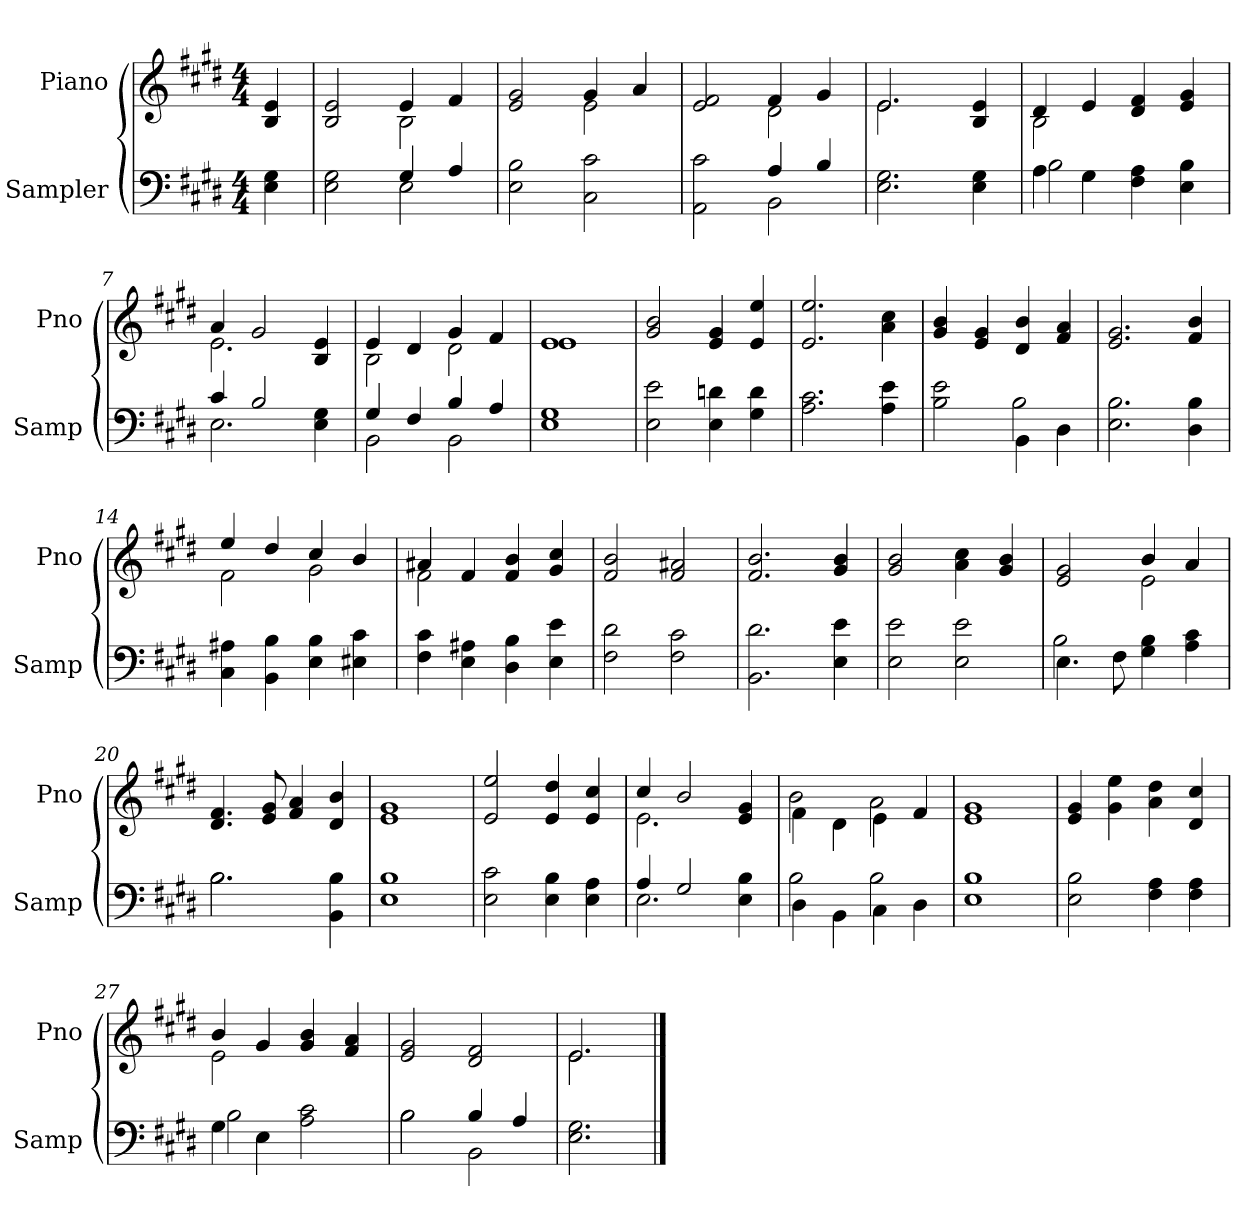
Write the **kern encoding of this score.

**kern	**kern
*part2	*part1
*staff2	*staff1
*I"Sampler	*I"Piano
*I'Samp	*I'Pno
*clefF4	*clefG2
*k[f#c#g#d#]	*k[f#c#g#d#]
*E:	*E:
*M4/4	*M4/4
=1	=1
4E 4G#	4B 4e
=2	=2
*^	*^
2E 2G#	2ryy	2B 2e	2ryy
4G#/	2E	4e/	2B
4A/	.	4f#/	.
*v	*v	*	*
=3	=3	=3
2E 2B	2e 2g#	2ryy
2C# 2c#	4g#/	2e
.	4a/	.
=4	=4	=4
*^	*	*
2AA 2c#	2ryy	2e 2f#	2ryy
4A/	2BB	4f#/	2d#
4B/	.	4g#/	.
*v	*v	*	*
=5	=5	=5
2.E 2.G#	2.e/	2.e
4E 4G#	4B 4e	4ryy
=6	=6	=6
*^	*	*
4A\	2B	4d#/	2B
4G#\	.	4e/	.
4F# 4A	2ryy	4d# 4f#	2ryy
4E 4B	.	4e 4g#	.
=7	=7	=7	=7
4c#/	2.E	4a/	2.e
2B/	.	2g#/	.
4E 4G#	4ryy	4B 4e	4ryy
=8	=8	=8	=8
4G#/	2BB	4e/	2B
4F#/	.	4d#/	.
4B/	2BB	4g#/	2d#
4A/	.	4f#/	.
*v	*v	*	*
=9	=9	=9
1E 1G#	1e/	1e
*	*v	*v
=10	=10
2E 2e	2g# 2b
4E 4dn	4e 4g#
4G# 4d	4e/ 4ee/
=11	=11
2.A 2.c#	2.e 2.ee
4A 4e	4a 4cc#
=12	=12
*^	*
2B 2e	2ryy	4g# 4b
.	.	4e 4g#
4BB\	2B	4d# 4b
4D#\	.	4f# 4a
*v	*v	*
=13	=13
2.E 2.B	2.e 2.g#
4D# 4B	4f# 4b
=14	=14
*	*^
4C# 4A#X	4ee/	2f#
4BB 4B	4dd#/	.
4E 4B	4cc#/	2g#
4E#X 4c#	4b/	.
=15	=15	=15
4F# 4c#	4a#X/	2f#
4E 4A#X	4f#/	.
4D# 4B	4f# 4b	2ryy
4E 4e	4g# 4cc#	.
*	*v	*v
=16	=16
2F# 2d#	2f# 2b
2F# 2c#	2f# 2a#X
=17	=17
2.BB 2.d#	2.f# 2.b
4E 4e	4g# 4b
=18	=18
2E 2e	2g# 2b
2E 2e	4a 4cc#
.	4g# 4b
=19	=19
*^	*^
4.E\	2B	2e 2g#	2ryy
8F#\	.	.	.
4G# 4B	2ryy	4b/	2e
4A 4c#	.	4a/	.
*	*	*v	*v
=20	=20	=20
2.B\	2.B	4.d# 4.f#
.	.	8e 8g#
.	.	4f# 4a
4BB 4B	4ryy	4d# 4b
*v	*v	*
=21	=21
1E 1B	1e 1g#
=22	=22
2E 2c#	2e 2ee
4E 4B	4e 4dd#
4E 4A	4e 4cc#
=23	=23
*^	*^
4A/	2.E	4cc#/	2.e
2G#/	.	2b/	.
4E 4B	4ryy	4e 4g#	4ryy
=24	=24	=24	=24
4D#\	2B	4f#\	2b
4BB\	.	4d#\	.
4C#\	2B	4e\	2a
4D#\	.	4f#	.
*v	*v	*	*
*	*v	*v
=25	=25
1E 1B	1e 1g#
=26	=26
2E 2B	4e 4g#
.	4g# 4ee
4F# 4A	4a 4dd#
4F# 4A	4d# 4cc#
=27	=27
*^	*^
4G#\	2B	4b/	2e
4E\	.	4g#/	.
2A 2c#	2ryy	4g# 4b	2ryy
.	.	4f# 4a	.
*	*	*v	*v
=28	=28	=28
2B\	2B	2e 2g#
4B/	2BB	2d# 2f#
4A/	.	.
*v	*v	*
=29	=29
*	*^
2.E 2.G#	2.e/	2.e
*	*v	*v
==	==
*-	*-
